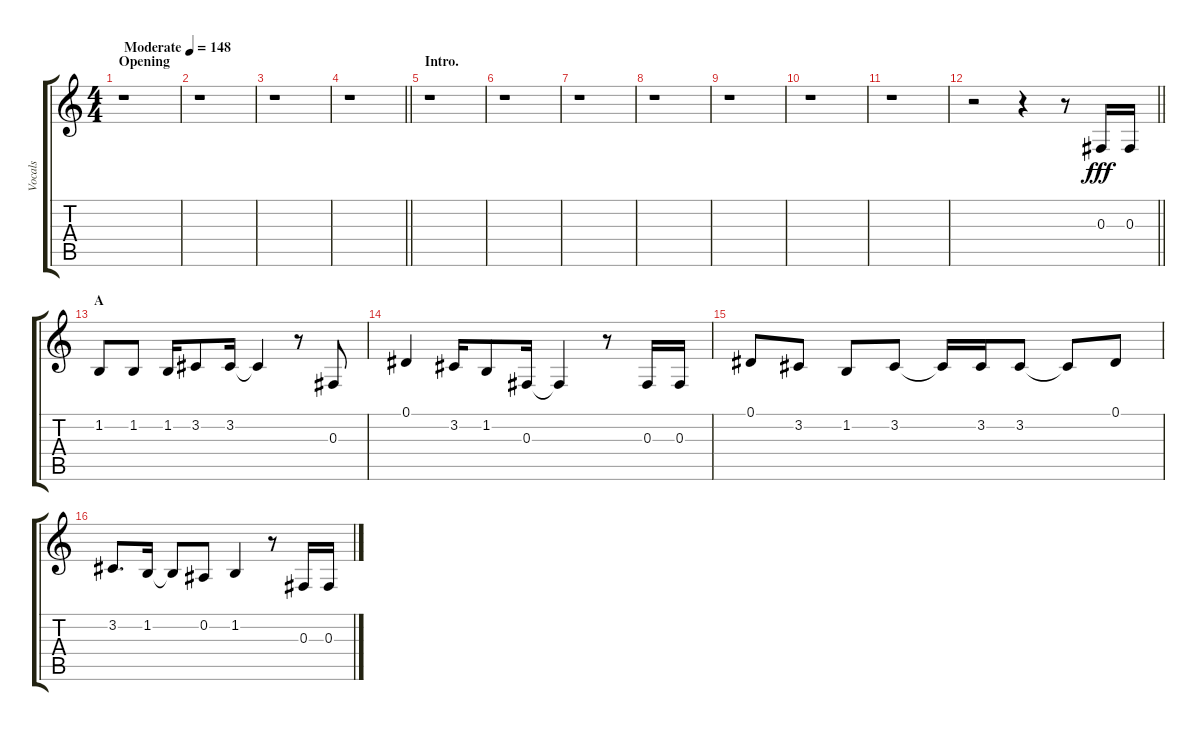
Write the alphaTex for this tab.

\track ("Vocals" "Vocals") {instrument voiceoohs}
\staff {score tabs}
\tuning (Eb4 Bb3 Gb3 Db3 Ab2 Eb2) {hide}
\ts (4 4)
\section ("" "Opening")
\tempo (148 "Moderate")
\clef g2
\ks c
r.1{dy fff instrument voiceoohs} |
r.1 |
r.1 |
\barLineRight lightlight
r.1 |
\section ("" "Intro.")
r.1 |
r.1 |
r.1 |
r.1 |
r.1 |
r.1 |
r.1 |
\barLineRight lightlight
r.2 r.4 r.8 0.3.16 0.3.16 |
\section ("" "A")
1.2.8 1.2.8 1.2.16 3.2.8 3.2.16 3.2{t}.4 r.8 0.3.8 |
0.1.4 3.2.16 1.2.8 0.3.16 0.3{t}.4 r.8 0.3.16 0.3.16 |
0.1.8 3.2.8 1.2.8 3.2.8 3.2{t}.16 3.2.16 3.2.8 3.2{t}.8 0.1.8 |
3.2.8{d} 1.2.16 1.2{t}.8 0.2.8 1.2.4 r.8 0.3.16 0.3.16
